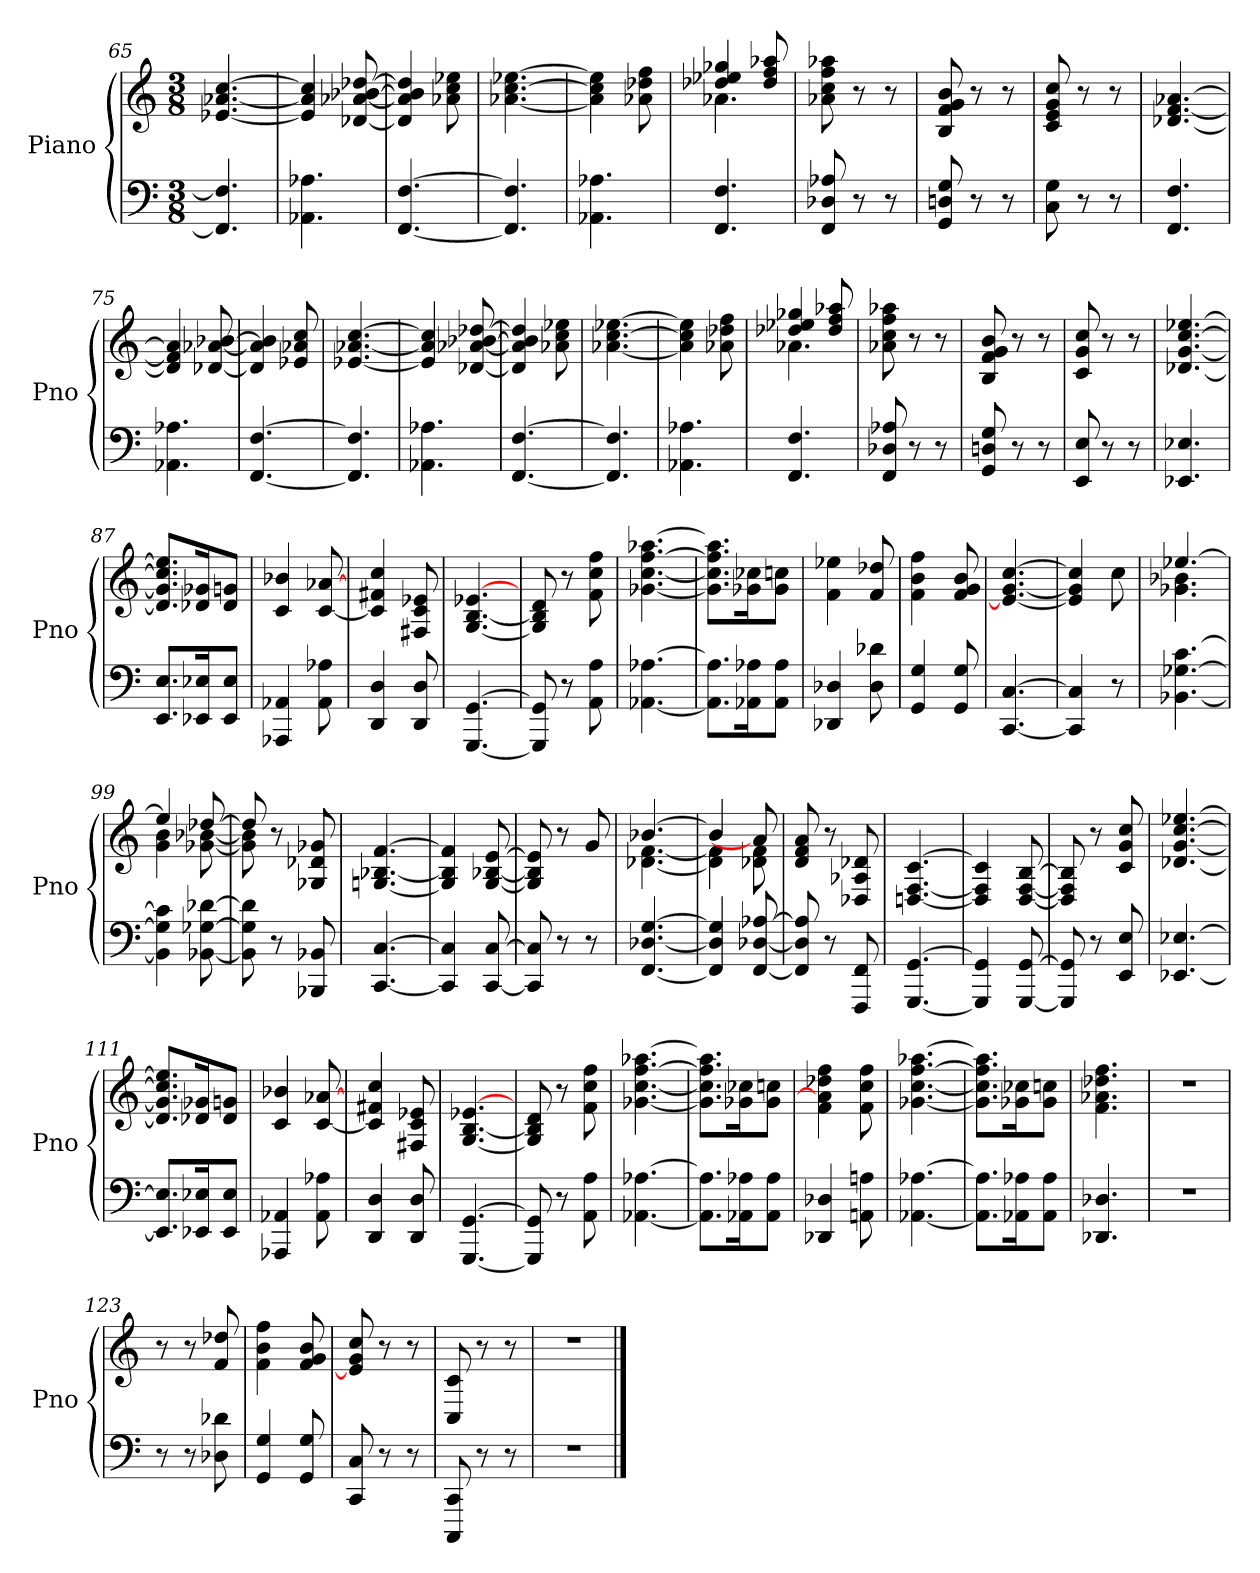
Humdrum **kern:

**kern	**kern
*part2	*part1
*staff2	*staff1
*I"Piano	*I"Piano
*I'Pno	*I'Pno
*clefF4	*clefG2
*k[]	*k[]
*M3/8	*M3/8
=65	=65
4.FF/] 4.F/]	[4.e-X/ [4.a-X/ [4.cc/
=66	=66
4.AA-X\ 4.A-X\	4e-/] 4a-/] 4cc/]
.	[8d-X/ [8a-X/ [8b-X/ [8dd-X/
=67	=67
[4.FF/ [4.F/	4d-/] 4a-/] 4b-/] 4dd-/]
.	8a-X\ 8cc\ 8ee-X\
=68	=68
4.FF/] 4.F/]	[4.a-X\ [4.cc\ [4.ee-X\
=69	=69
4.AA-X\ 4.A-X\	4a-\] 4cc\] 4ee-\]
.	8a-X\ 8dd-X\ 8ff\
=70	=70
*	*^
4.FF/ 4.F/	4dd-X/ 4ee-X/ 4gg-X/	4.a-X\
.	8dd-/ 8ff/ 8aa-X/	.
*	*v	*v
!!LO:PB:g=z
=71	=71
8FF/ 8D-X/ 8A-X/	8a-X\ 8cc\ 8ff\ 8aa-X\
8r	8r
8r	8r
=72	=72
8GG/ 8Dn/ 8G/	8B/ 8f/ 8g/ 8b/
8r	8r
8r	8r
=73	=73
8C\ 8G\	8c/ 8e/ 8g/ 8cc/
8r	8r
8r	8r
=74	=74
4.FF/ 4.F/	[4.d-X/ [4.f/ [4.a-X/
=75	=75
4.AA-X\ 4.A-X\	4d-/] 4f/] 4a-/]
.	[8d-X/ [8a-X/ [8b-X/
=76	=76
[4.FF/ [4.F/	4d-/] 4a-/] 4b-/]
.	8e-X/ 8a-X/ 8cc/
=77	=77
4.FF/] 4.F/]	[4.e-X/ [4.a-X/ [4.cc/
=78	=78
4.AA-X\ 4.A-X\	4e-/] 4a-/] 4cc/]
.	[8d-X/ [8a-X/ [8b-X/ [8dd-X/
!!LO:LB:g=z
=79	=79
[4.FF/ [4.F/	4d-/] 4a-/] 4b-/] 4dd-/]
.	8a-X\ 8cc\ 8ee-X\
=80	=80
4.FF/] 4.F/]	[4.a-X\ [4.cc\ [4.ee-X\
=81	=81
4.AA-X\ 4.A-X\	4a-\] 4cc\] 4ee-\]
.	8a-X\ 8dd-X\ 8ff\
=82	=82
*	*^
4.FF/ 4.F/	4dd-X/ 4ee-X/ 4gg-X/	4.a-X\
.	8dd-/ 8ff/ 8aa-X/	.
*	*v	*v
=83	=83
8FF/ 8D-X/ 8A-X/	8a-X\ 8cc\ 8ff\ 8aa-X\
8r	8r
8r	8r
=84	=84
8GG/ 8Dn/ 8G/	8B/ 8f/ 8g/ 8b/
8r	8r
8r	8r
=85	=85
8EE/ 8E/	8c/ 8g/ 8cc/
8r	8r
8r	8r
!!LO:LB:g=z
=86	=86
4.EE-X/ 4.E-X/	[4.d-X/ [4.g/ [4.cc/ [4.ee-X/
=87	=87
8.EE/ 8.E/L	8.d-/] 8.g/] 8.cc/] 8.ee-/]L
16EE-X/ 16E-X/K	16d-X/ 16g-X/K
8EE-/ 8E-/J	8d-/ 8gn/J
=88	=88
4AAA-X/ 4AA-X/	4c/ 4b-X/
8AA-\ 8A-X\	[8c/ [8a-X/
=89	=89
4DD/ 4D/	4c/] 4f#X/ 4cc/
8DD/ 8D/	8F#X/ 8c/ 8e-X/
=90	=90
[4.GGG/ [4.GG/	[4.G/ [4.B/ [4.e-X/
=91	=91
8GGG/] 8GG/]	8G/] 8B/] 8d/
8r	8r
8AA\ 8A\	8f\ 8cc\ 8ff\
=92	=92
[4.AA-X\ [4.A-X\	[4.g-X\ [4.cc\ [4.ff\ [4.aa-X\
=93	=93
8.AA-\] 8.A-\]L	8.g-\] 8.cc\] 8.ff\] 8.aa-\]L
16AA-X\ 16A-X\K	16g-X\ 16cc-X\K
8AA-\ 8A-\J	8g-\ 8ccn\J
=94	=94
4DD-X/ 4D-X/	4f\ 4ee-X\
8D-\ 8d-X\	8f/ 8dd-X/
!!LO:LB:g=z
=95	=95
4GG/ 4G/	4f\ 4b\ 4ff\
8GG/ 8G/	8f/ 8g/ 8b/
=96	=96
[4.CC/ [4.C/	4.e-/_ [4.g/ [4.cc/
=97	=97
4CC/] 4C/]	4e-/] 4g/] 4cc/]
8r	8cc\
=98	=98
*	*^
[4.BB-X\ [4.G-X\ [4.c\	[4.ee-X/	4.g-X\ 4.b-X\
=99	=99	=99
4BB-\] 4G-\] 4c\]	4ee-/]	4g\ 4b\
[8BB-X\ [8G-X\ [8d-X\	[8dd-X/	[8g-X\ [8b-X\
=100	=100	=100
8BB-\] 8G-\] 8d-\]	8dd-/]	8g-\] 8b-\]
8r	8r	4ryy
8BBB-X/ 8BB-X/	8G-X/ 8d-X/ 8g-X/	.
*	*v	*v
=101	=101
[4.CC/ [4.C/	[4.Gn/ [4.B-X/ [4.f/
=102	=102
4CC/] 4C/]	4G/] 4B-/] 4f/]
[8CC/ [8C/	[8G/ [8B-X/ [8e/
=103	=103
8CC/] 8C/]	8G/] 8B-/] 8e/]
8r	8r
8r	8g/
=104	=104
*	*^
[4.FF/ [4.D-X/ [4.G/	[4.b-X/	[4.d-X\ [4.f\
!!LO:LB:g=z	!!
=105	=105	=105
4FF/] 4D-/] 4G/]	4b-/]	4d-\] 4f\]
[8FF/ [8D-X/ [8A-X/	8a-/]	8d-X\ 8f\
*	*v	*v
=106	=106
8FF/] 8D-/] 8A-/]	8d/ 8f/ 8a/
8r	8r
8FFF/ 8FF/	8D-X/ 8A-X/ 8d-X/
=107	=107
[4.GGG/ [4.GG/	[4.Dn/ [4.F/ [4.c/
=108	=108
4GGG/] 4GG/]	4D/] 4F/] 4c/]
[8GGG/ [8GG/	[8D/ [8F/ [8B/
=109	=109
8GGG/] 8GG/]	8D/] 8F/] 8B/]
8r	8r
8EE/ 8E/	8c/ 8g/ 8cc/
=110	=110
[4.EE-X/ [4.E-X/	[4.d-X/ [4.g/ [4.cc/ [4.ee-X/
=111	=111
8.EE-/] 8.E-/]L	8.d-/] 8.g/] 8.cc/] 8.ee-/]L
16EE-X/ 16E-X/K	16d-X/ 16g-X/K
8EE-/ 8E-/J	8d-/ 8gn/J
!!LO:PB:g=z
=112	=112
4AAA-X/ 4AA-X/	4c/ 4b-X/
8AA-\ 8A-X\	[8c/ [8a-X/
=113	=113
4DD/ 4D/	4c/] 4f#X/ 4cc/
8DD/ 8D/	8F#X/ 8c/ 8e-X/
=114	=114
[4.GGG/ [4.GG/	[4.G/ [4.B/ [4.e-X/
=115	=115
8GGG/] 8GG/]	8G/] 8B/] 8d/
8r	8r
8AA\ 8A\	8f\ 8cc\ 8ff\
=116	=116
[4.AA-X\ [4.A-X\	[4.g-X\ [4.cc\ [4.ff\ [4.aa-X\
=117	=117
8.AA-\] 8.A-\]L	8.g-\] 8.cc\] 8.ff\] 8.aa-\]L
16AA-X\ 16A-X\K	16g-X\ 16cc-X\K
8AA-\ 8A-\J	8g-\ 8ccn\J
=118	=118
4DD-X/ 4D-X/	4f\ 4a-\] 4dd-X\ 4ff\
8AAn\ 8An\	8f\ 8cc\ 8ff\
=119	=119
[4.AA-X\ [4.A-X\	[4.g-X\ [4.cc\ [4.ff\ [4.aa-X\
!!LO:LB:g=z
=120	=120
8.AA-\] 8.A-\]L	8.g-\] 8.cc\] 8.ff\] 8.aa-\]L
16AA-X\ 16A-X\K	16g-X\ 16cc-X\K
8AA-\ 8A-\J	8g-\ 8ccn\J
=121	=121
4.DD-X/ 4.D-X/	4.f\ 4.a-X\ 4.dd-X\ 4.ff\
=122	=122
4.r	4.r
=123	=123
8r	8r
8r	8r
8D-X\ 8d-X\	8f/ 8dd-X/
=124	=124
4GG/ 4G/	4f\ 4b\ 4ff\
8GG/ 8G/	8f/ 8g/ 8b/
=125	=125
8CC/ 8C/	8e-/] 8g/ 8cc/
8r	8r
8r	8r
=126	=126
8CCC/ 8CC/	8C/ 8c/
8r	8r
8r	8r
=127	=127
4.r	4.r
==	==
*-	*-
